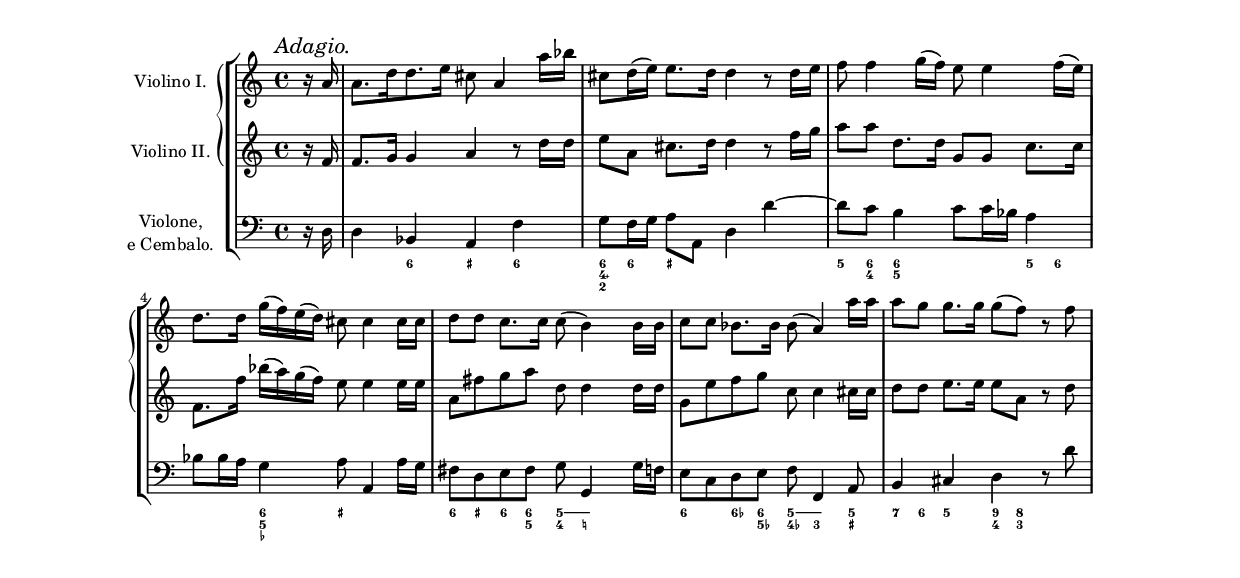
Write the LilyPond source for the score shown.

% Do not edit this file; it is automatically
% generated from Documentation/snippets/new
% This file is in the public domain.
%% Note: this file works from version 2.12.0
\version "2.13.10"
#(set-global-staff-size 15)
\paper {
  ragged-right = ##f
  line-width = 16\cm
  indent = 1.5\cm
}

\layout {
  \context {
    \Score
    \override PaperColumn #'keep-inside-line = ##t
    \override NonMusicalPaperColumn #'keep-inside-line = ##t
  }
}

% NR 2.7.3 Figured bass


\header {
  lsrtags = "headwords"
  texidoc = ""
  doctitle = "headword"
} % begin verbatim


% Arcangelo Corelli, 12 Sonate da Camera, Op. 2
% Sonata II, Allemanda
% measures 1 - 88
% Coded by Neil Puttock; modified by Carl Sorensen

extendOn = \bassFigureExtendersOn
extendOff = \bassFigureExtendersOff

\score {

  \new StaffGroup <<

    \new GrandStaff <<

      \new Staff = "violinoI" {
        \set Staff.instrumentName = \markup {
          \line { Violino I. }
        }
        \time 4/4
        \mark \markup { \italic Adagio. }
        \partial 8
        r16 a'16 |
        a'8. [ d''16 d''8.  e''16 ] cis''8 a'4 a''16 bes''16 |
        cis''8 d''16 ( e'' ) e''8.  d''16 d''4 r8 d''16 e''16 |
        f''8 f''4 g''16 ( f''16 ) e''8 e''4 f''16 ( e''16 ) |
        d''8.  d''16 g''16 ( f''16 ) e''16 ( d''16 ) cis''8
            cis''4 cis''16 cis''16 |
        d''8 d''8 c''8.  c''16 c''8 ( b'4 ) b'16 b'16 |
        c''8 c''8 bes'8.  bes'16 bes'8 ( a'4 ) a''16 a''16 |
        a''8 g''8 g''8.  g''16 g''8 ( f''8 ) r8 f''8 |
      }

      \new Staff = "violinoII" {
        \set Staff.instrumentName = \markup {
          \line { Violino II. }
        }
        \time 4/4
        \partial 8
        r16 f'16 |
        f'8.  g'16 g'4 a'4 r8 d''16 d''16 |
        e''8 a'8 cis''8.  d''16 d''4 r8 f''16 g''16 |
        a''8 a''8 d''8.  d''16 g'8 g'8 c''8.  c''16 |
        f'8.  f''16 bes''16 ( a''16 ) g''16 ( f''16 ) e''8 e''4 e''16 e''16 |
        a'8 fis''8 g''8 a''8 d''8 d''4 d''16 d''16 |
        g'8 e''8 f''8 g''8 c''8 c''4 cis''16 cis''16 |
        d''8 d''8 e''8.  e''16 e''8 a'8 r8 d''8 |
      }

    >>

    \new Staff = "violone" {
      \set Staff.instrumentName = \markup {
        \center-column {
          Violone,
          \line { e Cembalo. }
        }
      }
      \time 4/4
      \clef bass
      \partial 8
      r16 d16 |
      d4 bes,4 a,4 f4 |
      g8 f16 g16 a8 a,8 d4 d'4 ~ |
      d'8 c'8 b4 c'8 c'16 bes16 a4 |
      bes8 bes16 a16 g4 a8 a,4 a16 g16 |
      fis8 d8 e8 fis8 g8 g,4 g16 f16 |
      e8 c8 d8 e8 f8 f,4 a,8 |
      b,4 cis4 d4 r8 d'8 |
    }

    \new FiguredBass \figuremode {
      \set figuredBassAlterationDirection = #RIGHT
      \set figuredBassPlusDirection = #RIGHT
      \override VerticalAxisGroup #'minimum-Y-extent = #'()
      \override BassFigureAlignment #'stacking-dir = #DOWN
      s8 |
      s4 <6>4 <_+>4 <6>4 |
      <6 4\+ 2>8 <6>8 <_+> s8 s2 |
      <5>8 <6 4>8 <6 5>4 s4 <5>8 <6>8 |
      s4 <6 5 _-> <_+>2 |
      <6>8 <_+>8 <6>8 <6 5>8 <5 4>8 \extendOn <5 _!>8 \extendOff s4 |
      <6>4 <6->8 <6 5->8 <5 4->8 \extendOn <5 3>4 \extendOff <5 _+>8 |
      <7>8 <6>8 <5>4 <9 4>8 <8 3>8 s4 |
    }

  >>

  \layout {
    \context {
      \Score
      \override RehearsalMark #'break-align-symbols = #'(time-signature)
      \override RehearsalMark #'self-alignment-X = #LEFT
      \override TimeSignature #'break-align-anchor-alignment = #LEFT
    }
  }
}
